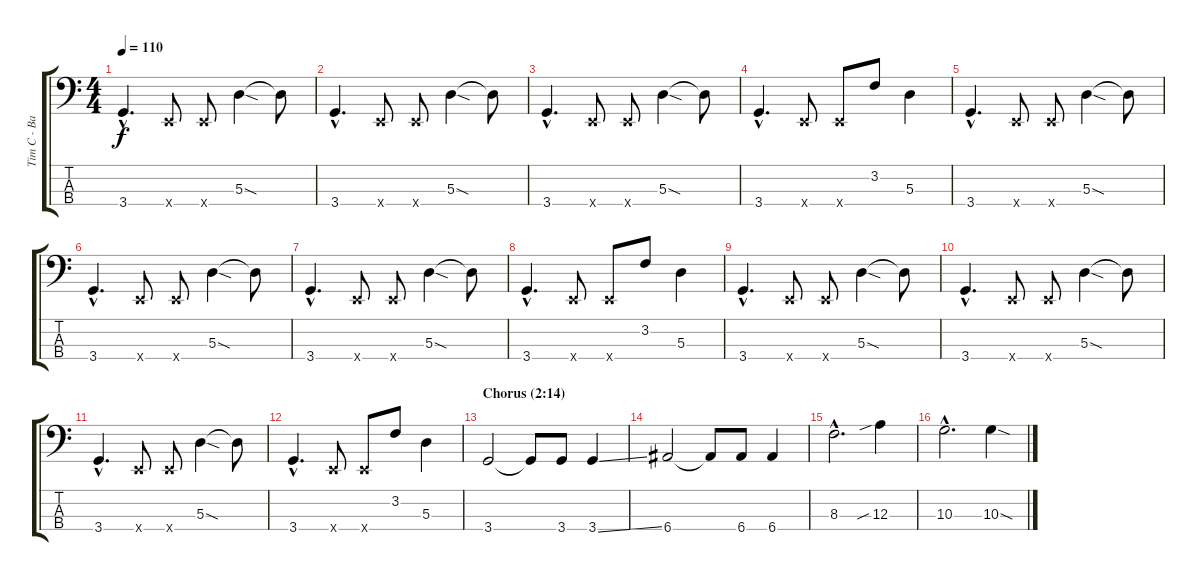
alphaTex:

\track ("Tim C - Bass" "Tim C - Ba") {instrument electricbassfinger}
\staff {score tabs}
\tuning (G2 D2 A1 E1) {hide}
\ts (4 4)
\tempo 110
\clef f4
\ks c
3.4{hac}.4{d dy f} 0.4{x}.8 0.4{x}.8 5.3{sod}.4 5.3{t}.8 |
3.4{hac}.4{d} 0.4{x}.8 0.4{x}.8 5.3{sod}.4 5.3{t}.8 |
3.4{hac}.4{d} 0.4{x}.8 0.4{x}.8 5.3{sod}.4 5.3{t}.8 |
3.4{hac}.4{d} 0.4{x}.8 0.4{x}.8 3.2.8 5.3.4 |
3.4{hac}.4{d} 0.4{x}.8 0.4{x}.8 5.3{sod}.4 5.3{t}.8 |
3.4{hac}.4{d} 0.4{x}.8 0.4{x}.8 5.3{sod}.4 5.3{t}.8 |
3.4{hac}.4{d} 0.4{x}.8 0.4{x}.8 5.3{sod}.4 5.3{t}.8 |
3.4{hac}.4{d} 0.4{x}.8 0.4{x}.8 3.2.8 5.3.4 |
3.4{hac}.4{d} 0.4{x}.8 0.4{x}.8 5.3{sod}.4 5.3{t}.8 |
3.4{hac}.4{d} 0.4{x}.8 0.4{x}.8 5.3{sod}.4 5.3{t}.8 |
3.4{hac}.4{d} 0.4{x}.8 0.4{x}.8 5.3{sod}.4 5.3{t}.8 |
3.4{hac}.4{d} 0.4{x}.8 0.4{x}.8 3.2.8 5.3.4 |
\section ("" "Chorus (2:14)")
3.4.2 3.4{t}.8 3.4.8 3.4{ss}.4 |
6.4.2 6.4{t}.8 6.4.8 6.4.4 |
8.3{hac}.2{d} 12.3{sib}.4 |
10.3{hac}.2{d} 10.3{sod}.4
